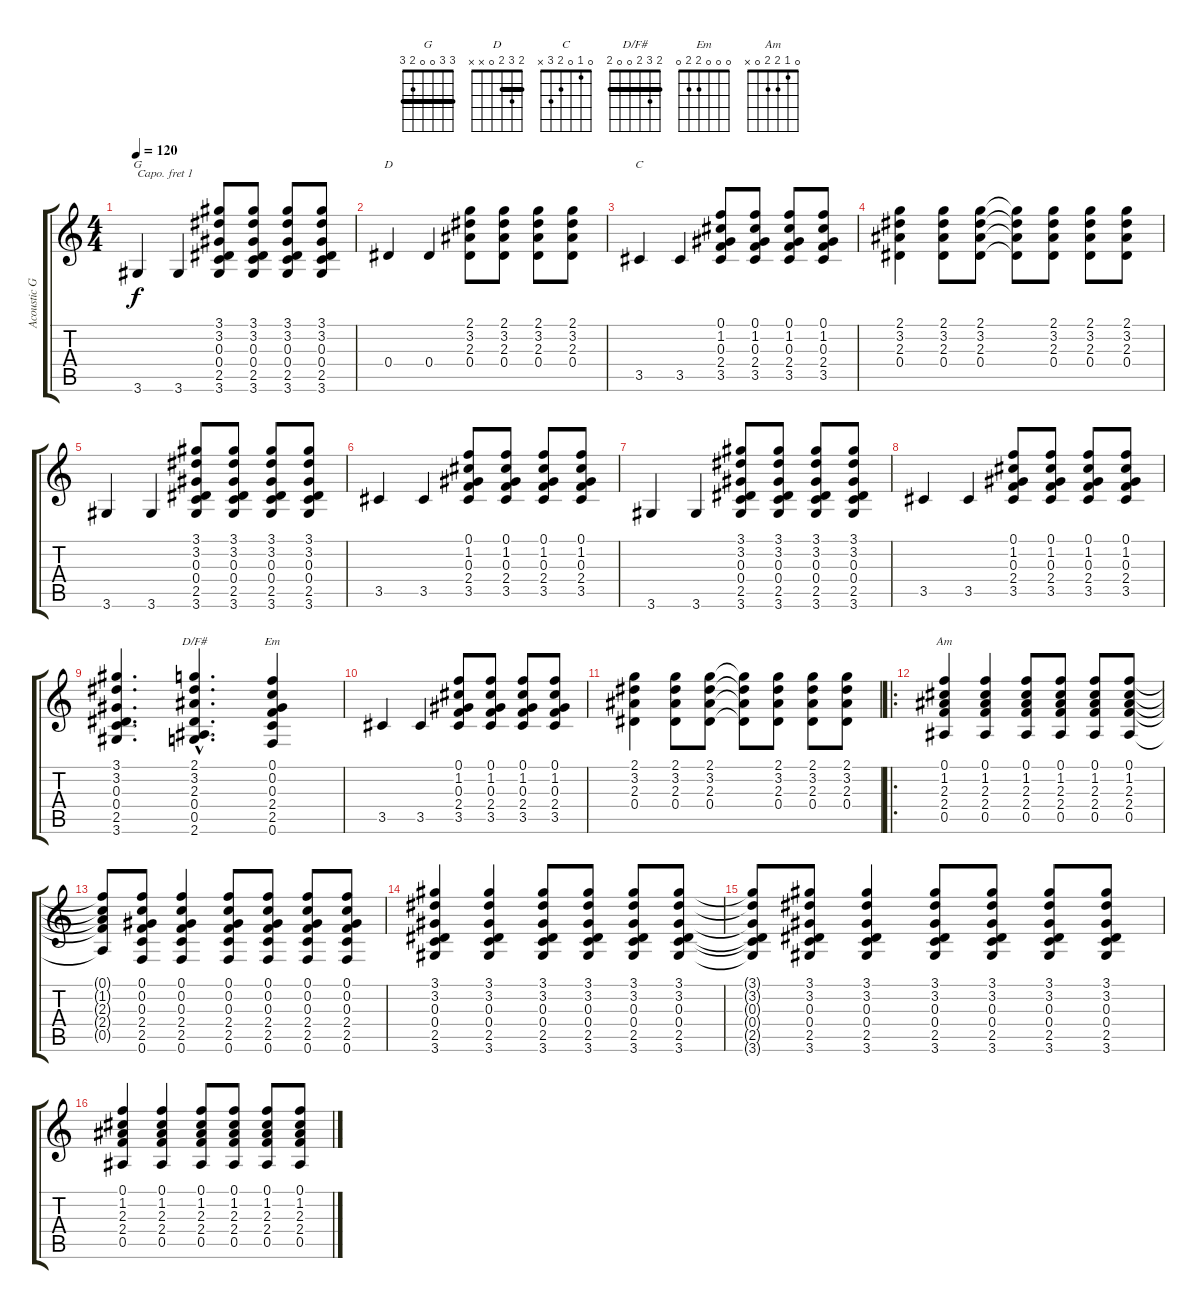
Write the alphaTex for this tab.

\track ("Acoustic Guitar" "Acoustic G") {instrument acousticguitarsteel}
\staff {score tabs}
\capo 1
\tuning (E4 B3 G3 D3 A2 E2) {hide}
\chord ("G" 3 3 0 0 2 3) {barre 3}
\chord ("D" 2 3 2 0 x x) {barre 2}
\chord ("C" 0 1 0 2 3 x)
\chord ("D/F#" 2 3 2 0 0 2) {barre 2}
\chord ("Em" 0 0 0 2 2 0)
\chord ("Am" 0 1 2 2 0 x)
\ts (4 4)
\tempo 120
\clef g2
\ks c
3.6.4{ch "G" dy f} 3.6.4 (3.1 3.2 0.3 0.4 2.5 3.6).8 (3.1 3.2 0.3 0.4 2.5 3.6).8 (3.1 3.2 0.3 0.4 2.5 3.6).8 (3.1 3.2 0.3 0.4 2.5 3.6).8 |
0.4.4{ch "D"} 0.4.4 (2.1 3.2 2.3 0.4).8 (2.1 3.2 2.3 0.4).8 (2.1 3.2 2.3 0.4).8 (2.1 3.2 2.3 0.4).8 |
3.5.4{ch "C"} 3.5.4 (0.1 1.2 0.3 2.4 3.5).8 (0.1 1.2 0.3 2.4 3.5).8 (0.1 1.2 0.3 2.4 3.5).8 (0.1 1.2 0.3 2.4 3.5).8 |
(2.1 3.2 2.3 0.4).4 (2.1 3.2 2.3 0.4).8 (2.1 3.2 2.3 0.4).8 (2.1{t} 3.2{t} 2.3{t} 0.4{t}).8 (2.1 3.2 2.3 0.4).8 (2.1 3.2 2.3 0.4).8 (2.1 3.2 2.3 0.4).8 |
3.6.4 3.6.4 (3.1 3.2 0.3 0.4 2.5 3.6).8 (3.1 3.2 0.3 0.4 2.5 3.6).8 (3.1 3.2 0.3 0.4 2.5 3.6).8 (3.1 3.2 0.3 0.4 2.5 3.6).8 |
3.5.4 3.5.4 (0.1 1.2 0.3 2.4 3.5).8 (0.1 1.2 0.3 2.4 3.5).8 (0.1 1.2 0.3 2.4 3.5).8 (0.1 1.2 0.3 2.4 3.5).8 |
3.6.4 3.6.4 (3.1 3.2 0.3 0.4 2.5 3.6).8 (3.1 3.2 0.3 0.4 2.5 3.6).8 (3.1 3.2 0.3 0.4 2.5 3.6).8 (3.1 3.2 0.3 0.4 2.5 3.6).8 |
3.5.4 3.5.4 (0.1 1.2 0.3 2.4 3.5).8 (0.1 1.2 0.3 2.4 3.5).8 (0.1 1.2 0.3 2.4 3.5).8 (0.1 1.2 0.3 2.4 3.5).8 |
(3.1 3.2 0.3 0.4 2.5 3.6).4{d} (2.1{hac} 3.2{hac} 2.3{hac} 0.4{hac} 0.5{hac} 2.6{hac}).4{d ch "D/F#"} (0.1 0.2 0.3 2.4 2.5 0.6).4{ch "Em"} |
3.5.4 3.5.4 (0.1 1.2 0.3 2.4 3.5).8 (0.1 1.2 0.3 2.4 3.5).8 (0.1 1.2 0.3 2.4 3.5).8 (0.1 1.2 0.3 2.4 3.5).8 |
(2.1 3.2 2.3 0.4).4 (2.1 3.2 2.3 0.4).8 (2.1 3.2 2.3 0.4).8 (2.1{t} 3.2{t} 2.3{t} 0.4{t}).8 (2.1 3.2 2.3 0.4).8 (2.1 3.2 2.3 0.4).8 (2.1 3.2 2.3 0.4).8 |
\ro
(0.1 1.2 2.3 2.4 0.5).4{ch "Am"} (0.1 1.2 2.3 2.4 0.5).4 (0.1 1.2 2.3 2.4 0.5).8 (0.1 1.2 2.3 2.4 0.5).8 (0.1 1.2 2.3 2.4 0.5).8 (0.1 1.2 2.3 2.4 0.5).8 |
(0.1{t} 1.2{t} 2.3{t} 2.4{t} 0.5{t}).8 (0.1 0.2 0.3 2.4 2.5 0.6).8 (0.1 0.2 0.3 2.4 2.5 0.6).4 (0.1 0.2 0.3 2.4 2.5 0.6).8 (0.1 0.2 0.3 2.4 2.5 0.6).8 (0.1 0.2 0.3 2.4 2.5 0.6).8 (0.1 0.2 0.3 2.4 2.5 0.6).8 |
(3.1 3.2 0.3 0.4 2.5 3.6).4 (3.1 3.2 0.3 0.4 2.5 3.6).4 (3.1 3.2 0.3 0.4 2.5 3.6).8 (3.1 3.2 0.3 0.4 2.5 3.6).8 (3.1 3.2 0.3 0.4 2.5 3.6).8 (3.1 3.2 0.3 0.4 2.5 3.6).8 |
(3.1{t} 3.2{t} 0.3{t} 0.4{t} 2.5{t} 3.6{t}).8 (3.1 3.2 0.3 0.4 2.5 3.6).8 (3.1 3.2 0.3 0.4 2.5 3.6).4 (3.1 3.2 0.3 0.4 2.5 3.6).8 (3.1 3.2 0.3 0.4 2.5 3.6).8 (3.1 3.2 0.3 0.4 2.5 3.6).8 (3.1 3.2 0.3 0.4 2.5 3.6).8 |
(0.1 1.2 2.3 2.4 0.5).4 (0.1 1.2 2.3 2.4 0.5).4 (0.1 1.2 2.3 2.4 0.5).8 (0.1 1.2 2.3 2.4 0.5).8 (0.1 1.2 2.3 2.4 0.5).8 (0.1 1.2 2.3 2.4 0.5).8
